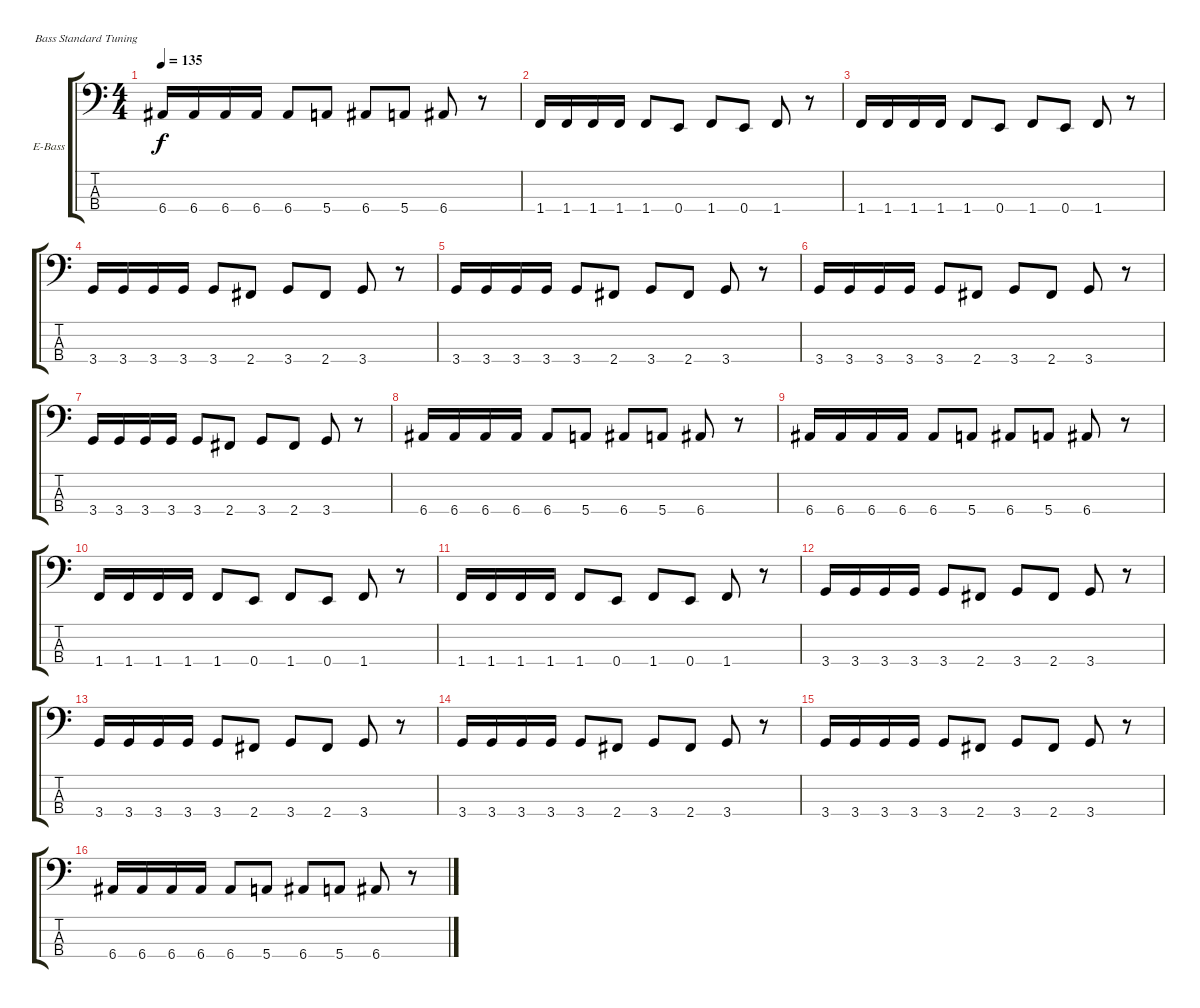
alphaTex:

\bracketExtendMode groupsimilarinstruments
\firstSystemTrackNameOrientation horizontal
\otherSystemsTrackNameOrientation horizontal
\track ("Бас гитара" "E-Bass") {instrument electricbasspick}
\staff {score tabs}
\tuning (G2 D2 A1 E1)
\ts (4 4)
\tempo 135
\clef f4
\ks c
6.4.16{dy f} 6.4.16 6.4.16 6.4.16 6.4.8 5.4.8 6.4.8 5.4.8 6.4.8 r.8 |
1.4.16 1.4.16 1.4.16 1.4.16 1.4.8 0.4.8 1.4.8 0.4.8 1.4.8 r.8 |
1.4.16 1.4.16 1.4.16 1.4.16 1.4.8 0.4.8 1.4.8 0.4.8 1.4.8 r.8 |
3.4.16 3.4.16 3.4.16 3.4.16 3.4.8 2.4.8 3.4.8 2.4.8 3.4.8 r.8 |
3.4.16 3.4.16 3.4.16 3.4.16 3.4.8 2.4.8 3.4.8 2.4.8 3.4.8 r.8 |
3.4.16 3.4.16 3.4.16 3.4.16 3.4.8 2.4.8 3.4.8 2.4.8 3.4.8 r.8 |
3.4.16 3.4.16 3.4.16 3.4.16 3.4.8 2.4.8 3.4.8 2.4.8 3.4.8 r.8 |
6.4.16 6.4.16 6.4.16 6.4.16 6.4.8 5.4.8 6.4.8 5.4.8 6.4.8 r.8 |
6.4.16 6.4.16 6.4.16 6.4.16 6.4.8 5.4.8 6.4.8 5.4.8 6.4.8 r.8 |
1.4.16 1.4.16 1.4.16 1.4.16 1.4.8 0.4.8 1.4.8 0.4.8 1.4.8 r.8 |
1.4.16 1.4.16 1.4.16 1.4.16 1.4.8 0.4.8 1.4.8 0.4.8 1.4.8 r.8 |
3.4.16 3.4.16 3.4.16 3.4.16 3.4.8 2.4.8 3.4.8 2.4.8 3.4.8 r.8 |
3.4.16 3.4.16 3.4.16 3.4.16 3.4.8 2.4.8 3.4.8 2.4.8 3.4.8 r.8 |
3.4.16 3.4.16 3.4.16 3.4.16 3.4.8 2.4.8 3.4.8 2.4.8 3.4.8 r.8 |
3.4.16 3.4.16 3.4.16 3.4.16 3.4.8 2.4.8 3.4.8 2.4.8 3.4.8 r.8 |
6.4.16 6.4.16 6.4.16 6.4.16 6.4.8 5.4.8 6.4.8 5.4.8 6.4.8 r.8
